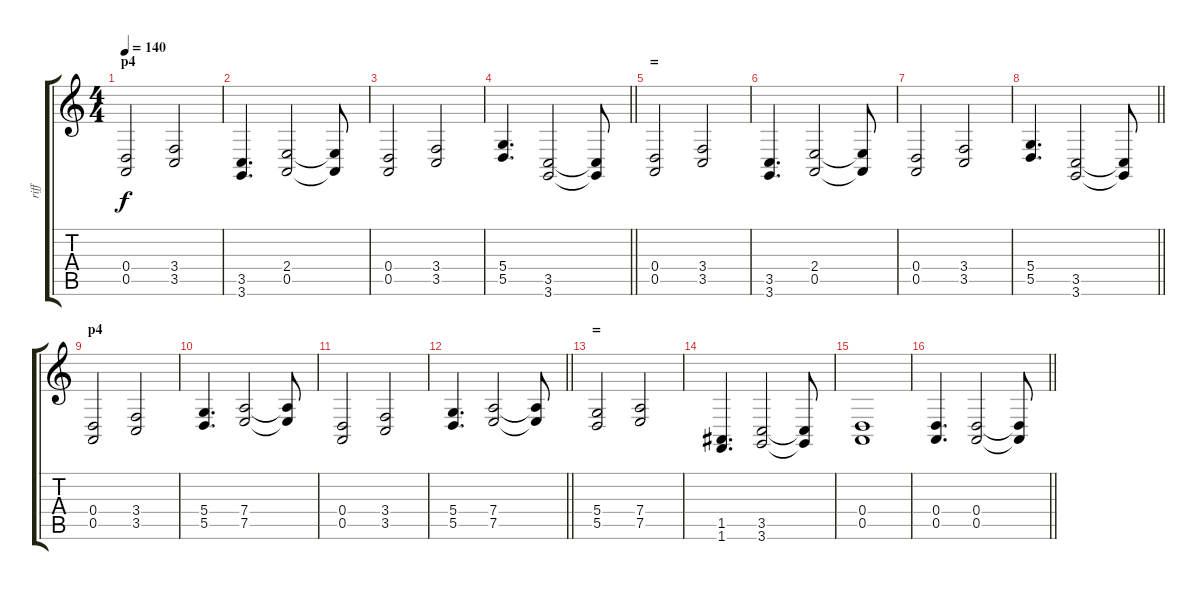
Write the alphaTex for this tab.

\track ("riff" "riff") {instrument lead2sawtooth}
\staff {score tabs}
\tuning (E4 B3 G3 D3 A2 E2) {hide}
\ts (4 4)
\section ("" "p4")
\tempo 140
\clef g2
\ks c
(0.4 0.5).2{dy f} (3.4 3.5).2 |
(3.5 3.6).4{d} (2.4 0.5).2 (2.4{t} 0.5{t}).8 |
(0.4 0.5).2 (3.4 3.5).2 |
\barLineRight lightlight
(5.4 5.5).4{d} (3.5 3.6).2 (3.5{t} 3.6{t}).8 |
\section ("" "=")
(0.4 0.5).2 (3.4 3.5).2 |
(3.5 3.6).4{d} (2.4 0.5).2 (2.4{t} 0.5{t}).8 |
(0.4 0.5).2 (3.4 3.5).2 |
\barLineRight lightlight
(5.4 5.5).4{d} (3.5 3.6).2 (3.5{t} 3.6{t}).8 |
\section ("" "p4")
(0.4 0.5).2 (3.4 3.5).2 |
(5.4 5.5).4{d} (7.4 7.5).2 (7.4{t} 7.5{t}).8 |
(0.4 0.5).2 (3.4 3.5).2 |
\barLineRight lightlight
(5.4 5.5).4{d} (7.4 7.5).2 (7.4{t} 7.5{t}).8 |
\section ("" "=")
(5.4 5.5).2 (7.4 7.5).2 |
(1.5 1.6).4{d} (3.5 3.6).2 (3.5{t} 3.6{t}).8 |
(0.4 0.5).1 |
\barLineRight lightlight
(0.4 0.5).4{d} (0.4 0.5).2 (0.4{t} 0.5{t}).8
